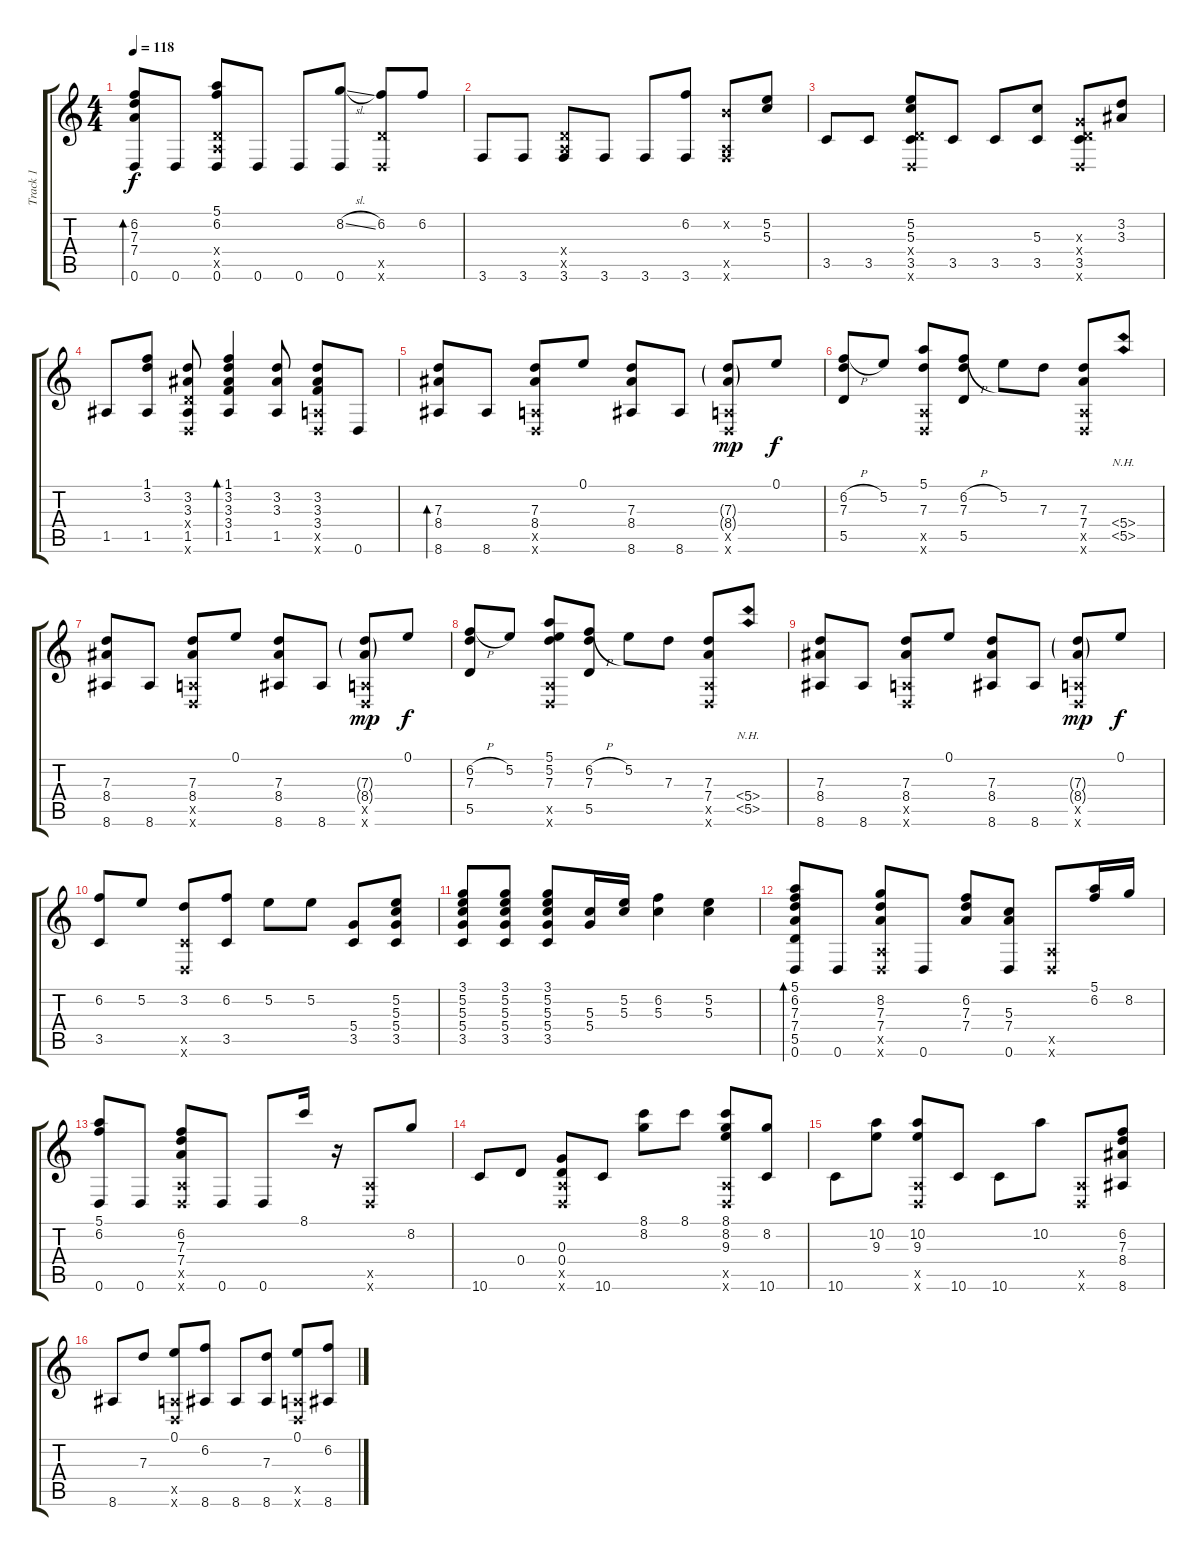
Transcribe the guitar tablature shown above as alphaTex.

\track ("Track 1" "Track 1") {instrument acousticguitarsteel}
\staff {score tabs}
\tuning (E4 B3 G3 D3 A2 D2) {hide}
\ts (4 4)
\tempo 118
\clef g2
\ks c
(6.2 7.3 7.4 0.6).8{bd 120 dy f} 0.6.8 (5.1 6.2 0.4{x} 0.5{x} 0.6).8 0.6.8 0.6.8 (8.2{sl} 0.6).8 (6.2 5.5{x} 0.6{x}).8 6.2.8 |
3.6.8 3.6.8 (0.4{x} 0.5{x} 3.6).8 3.6.8 3.6.8 (6.2 3.6).8 (0.2{x} 0.5{x} 3.6{x}).8 (5.2 5.3).8 |
3.5.8 3.5.8 (5.2 5.3 0.4{x} 3.5 0.6{x}).8 3.5.8 3.5.8 (5.3 3.5).8 (0.3{x} 0.4{x} 3.5 0.6{x}).8 (3.2 3.3).8 |
1.5.8 (1.1 3.2 1.5).8 (3.2 3.3 0.4{x} 1.5 0.6{x}).8 (1.1 3.2 3.3 3.4 1.5).4{bd 120} (3.2 3.3 1.5).8 (3.2 3.3 3.4 0.5{x} 0.6{x}).8 0.6.8 |
(7.3 8.4 8.6).8{bd 120} 8.6.8 (7.3 8.4 0.5{x} 0.6{x}).8 0.1.8 (7.3 8.4 8.6).8 8.6.8 (7.3{g} 8.4{g} 0.5{x} 0.6{x}).8{dy mp} 0.1.8{dy f} |
(6.2{h} 7.3 5.5).8 5.2.8 (5.1 7.3 0.5{x} 0.6{x}).8 (6.2{h} 7.3 5.5).8 5.2.8 7.3.8 (7.3 7.4 0.5{x} 0.6{x}).8 (5.4{nh} 5.5{nh}).8 |
(7.3 8.4 8.6).8 8.6.8 (7.3 8.4 0.5{x} 0.6{x}).8 0.1.8 (7.3 8.4 8.6).8 8.6.8 (7.3{g} 8.4{g} 0.5{x} 0.6{x}).8{dy mp} 0.1.8{dy f} |
(6.2{h} 7.3 5.5).8 5.2.8 (5.1 5.2 7.3 0.5{x} 0.6{x}).8 (6.2{h} 7.3 5.5).8 5.2.8 7.3.8 (7.3 7.4 0.5{x} 0.6{x}).8 (5.4{nh} 5.5{nh}).8 |
(7.3 8.4 8.6).8 8.6.8 (7.3 8.4 0.5{x} 0.6{x}).8 0.1.8 (7.3 8.4 8.6).8 8.6.8 (7.3{g} 8.4{g} 0.5{x} 0.6{x}).8{dy mp} 0.1.8{dy f} |
(6.2 3.5).8 5.2.8 (3.2 3.5{x} 0.6{x}).8 (6.2 3.5).8 5.2.8 5.2.8 (5.4 3.5).8 (5.2 5.3 5.4 3.5).8 |
(3.1 5.2 5.3 5.4 3.5).8 (3.1 5.2 5.3 5.4 3.5).8 (3.1 5.2 5.3 5.4 3.5).8 (5.3 5.4).16 (5.2 5.3).16 (6.2 5.3).4 (5.2 5.3).4 |
(5.1 6.2 7.3 7.4 5.5 0.6).8{bd 120} 0.6.8 (8.2 7.3 7.4 0.5{x} 0.6{x}).8 0.6.8 (6.2 7.3 7.4).8 (5.3 7.4 0.6).8 (0.5{x} 0.6{x}).8 (5.1 6.2).16 8.2.16 |
(5.1 6.2 0.6).8 0.6.8 (6.2 7.3 7.4 0.5{x} 0.6{x}).8 0.6.8 0.6.8 8.1.16 r.16 (0.5{x} 0.6{x}).8 8.2.8 |
10.6.8 0.4.8 (0.3 0.4 0.5{x} 0.6{x}).8 10.6.8 (8.1 8.2).8 8.1.8 (8.1 8.2 9.3 0.5{x} 0.6{x}).8 (8.2 10.6).8 |
10.6.8 (10.2 9.3).8 (10.2 9.3 0.5{x} 0.6{x}).8 10.6.8 10.6.8 10.2.8 (0.5{x} 0.6{x}).8 (6.2 7.3 8.4 8.6).8 |
8.6.8 7.3.8 (0.1 0.5{x} 0.6{x}).8 (6.2 8.6).8 8.6.8 (7.3 8.6).8 (0.1 0.5{x} 0.6{x}).8 (6.2 8.6).8
